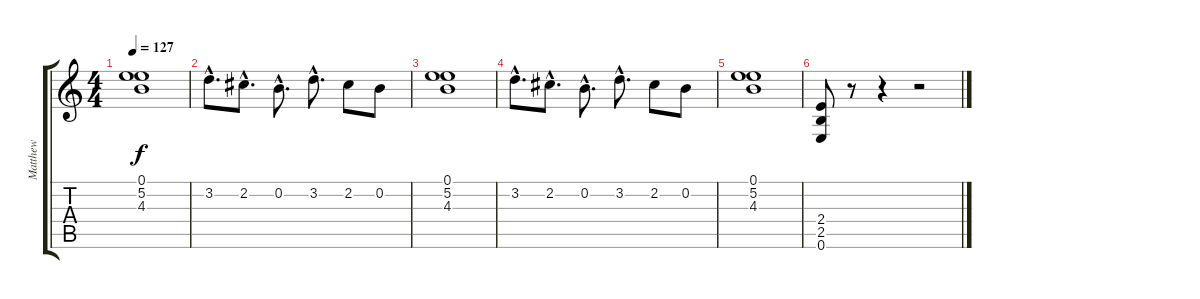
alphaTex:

\track ("Matthew" "Matthew") {instrument overdrivenguitar}
\staff {score tabs}
\tuning (E4 B3 G3 D3 A2 E2) {hide}
\ts (4 4)
\tempo 127
\clef g2
\ks c
(0.1 5.2 4.3).1{dy f} |
3.2{hac}.8{d} 2.2{hac}.8{d} 0.2{hac}.8{d} 3.2{hac}.8{d} 2.2.8 0.2.8 |
(0.1 5.2 4.3).1 |
3.2{hac}.8{d} 2.2{hac}.8{d} 0.2{hac}.8{d} 3.2{hac}.8{d} 2.2.8 0.2.8 |
(0.1 5.2 4.3).1 |
(2.4 2.5 0.6).8 r.8 r.4 r.2
